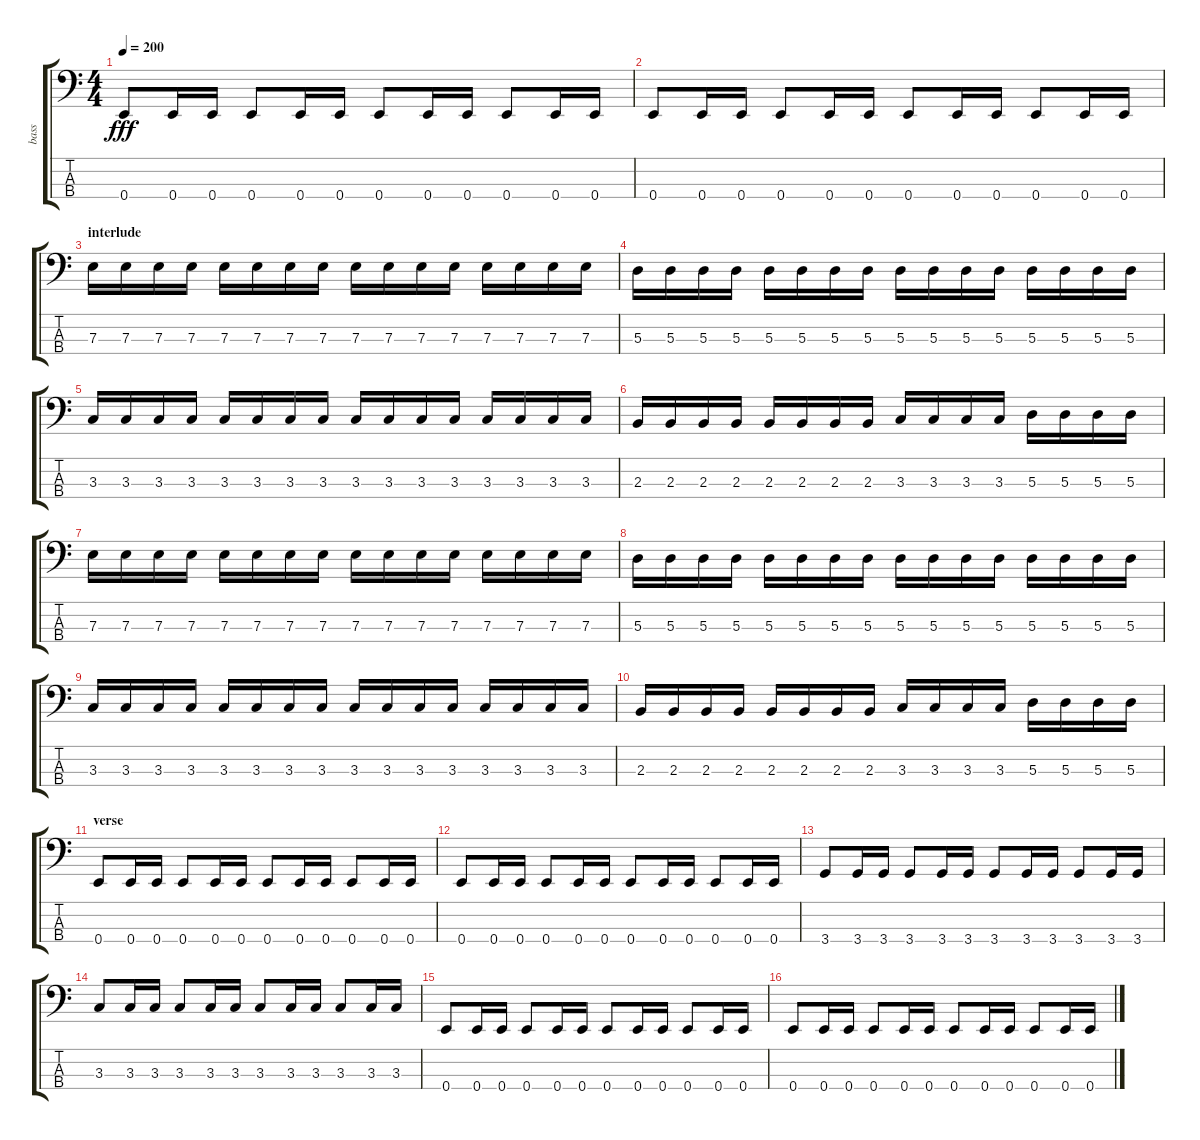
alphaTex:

\track ("bass" "bass") {instrument electricbassfinger}
\staff {score tabs}
\tuning (G2 D2 A1 E1) {hide}
\ts (4 4)
\tempo 200
\clef f4
\ks c
0.4.8{dy fff} 0.4.16 0.4.16 0.4.8 0.4.16 0.4.16 0.4.8 0.4.16 0.4.16 0.4.8 0.4.16 0.4.16 |
0.4.8 0.4.16 0.4.16 0.4.8 0.4.16 0.4.16 0.4.8 0.4.16 0.4.16 0.4.8 0.4.16 0.4.16 |
\section ("" "interlude")
7.3.16 7.3.16 7.3.16 7.3.16 7.3.16 7.3.16 7.3.16 7.3.16 7.3.16 7.3.16 7.3.16 7.3.16 7.3.16 7.3.16 7.3.16 7.3.16 |
5.3.16 5.3.16 5.3.16 5.3.16 5.3.16 5.3.16 5.3.16 5.3.16 5.3.16 5.3.16 5.3.16 5.3.16 5.3.16 5.3.16 5.3.16 5.3.16 |
3.3.16 3.3.16 3.3.16 3.3.16 3.3.16 3.3.16 3.3.16 3.3.16 3.3.16 3.3.16 3.3.16 3.3.16 3.3.16 3.3.16 3.3.16 3.3.16 |
2.3.16 2.3.16 2.3.16 2.3.16 2.3.16 2.3.16 2.3.16 2.3.16 3.3.16 3.3.16 3.3.16 3.3.16 5.3.16 5.3.16 5.3.16 5.3.16 |
7.3.16 7.3.16 7.3.16 7.3.16 7.3.16 7.3.16 7.3.16 7.3.16 7.3.16 7.3.16 7.3.16 7.3.16 7.3.16 7.3.16 7.3.16 7.3.16 |
5.3.16 5.3.16 5.3.16 5.3.16 5.3.16 5.3.16 5.3.16 5.3.16 5.3.16 5.3.16 5.3.16 5.3.16 5.3.16 5.3.16 5.3.16 5.3.16 |
3.3.16 3.3.16 3.3.16 3.3.16 3.3.16 3.3.16 3.3.16 3.3.16 3.3.16 3.3.16 3.3.16 3.3.16 3.3.16 3.3.16 3.3.16 3.3.16 |
2.3.16 2.3.16 2.3.16 2.3.16 2.3.16 2.3.16 2.3.16 2.3.16 3.3.16 3.3.16 3.3.16 3.3.16 5.3.16 5.3.16 5.3.16 5.3.16 |
\section ("" "verse")
0.4.8 0.4.16 0.4.16 0.4.8 0.4.16 0.4.16 0.4.8 0.4.16 0.4.16 0.4.8 0.4.16 0.4.16 |
0.4.8 0.4.16 0.4.16 0.4.8 0.4.16 0.4.16 0.4.8 0.4.16 0.4.16 0.4.8 0.4.16 0.4.16 |
3.4.8 3.4.16 3.4.16 3.4.8 3.4.16 3.4.16 3.4.8 3.4.16 3.4.16 3.4.8 3.4.16 3.4.16 |
3.3.8 3.3.16 3.3.16 3.3.8 3.3.16 3.3.16 3.3.8 3.3.16 3.3.16 3.3.8 3.3.16 3.3.16 |
0.4.8 0.4.16 0.4.16 0.4.8 0.4.16 0.4.16 0.4.8 0.4.16 0.4.16 0.4.8 0.4.16 0.4.16 |
0.4.8 0.4.16 0.4.16 0.4.8 0.4.16 0.4.16 0.4.8 0.4.16 0.4.16 0.4.8 0.4.16 0.4.16
